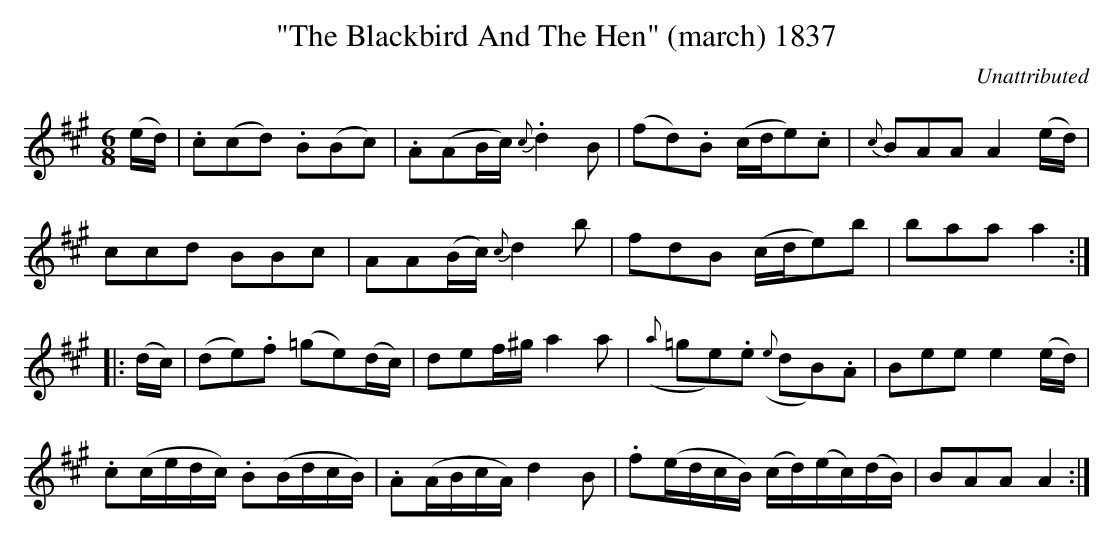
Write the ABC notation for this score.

X:1
T:"The Blackbird And The Hen" (march) 1837
C:Unattributed
BRENNAN July 2003 (HTTP://WWW.SOSYOURMOM.COM)
M:6/8
L:1/8
K:A
(e/2d/2)|.c(cd) .B(Bc)|.A(AB/2c/2) {c}.d2B|(fd).B (c/2d/2e).c|{c}BAA A2(e/2d/2)|
ccd BBc|AA(B/2c/2) {c}d2b|fdB (c/2d/2e)b|baa a2:|
|:(d/2c/2)|(de).f (=ge)(d/2c/2)|def/2^g/2 a2a|({a}=ge).e ({e}dB).A|Bee e2(e/2d/2)|
.c(c/2e/2d/2c/2) .B(B/2d/2c/2B/2)|.A(A/2B/2c/2A/2) d2B|.f(e/2d/2c/2B/2) (c/2d/2)(e/2c/2)(d/2B/2)|BAA A2:|
